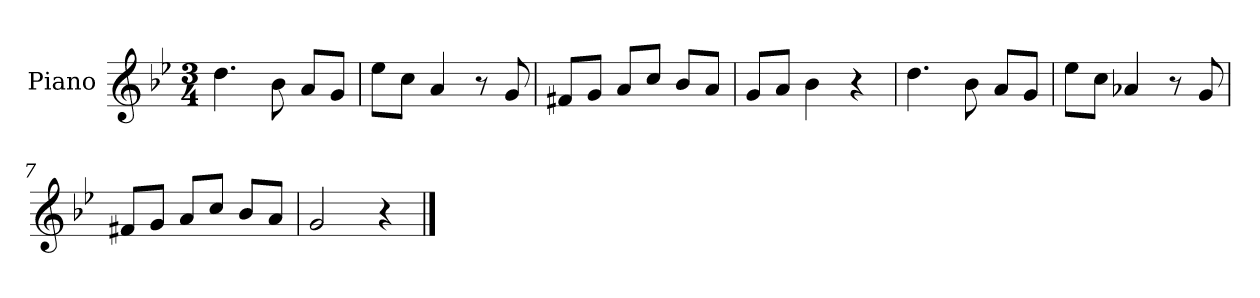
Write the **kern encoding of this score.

**kern
*part1
*staff1
*I"Piano
*I'Pno
*clefG2
*k[b-e-]
*M3/4
=1
4.dd\
8b-\
8a/L
8g/J
=2
8ee-\L
8cc\J
4a/
8r
8g/
=3
8f#X/L
8g/J
8a/L
8cc/J
8b-/L
8a/J
=4
8g/L
8a/J
4b-\
4r
=5
4.dd\
8b-\
8a/L
8g/J
=6
8ee-\L
8cc\J
4a-X/
8r
8g/
=7
8f#X/L
8g/J
8a/L
8cc/J
8b-/L
8a/J
=8
2g/
4r
==
*-
